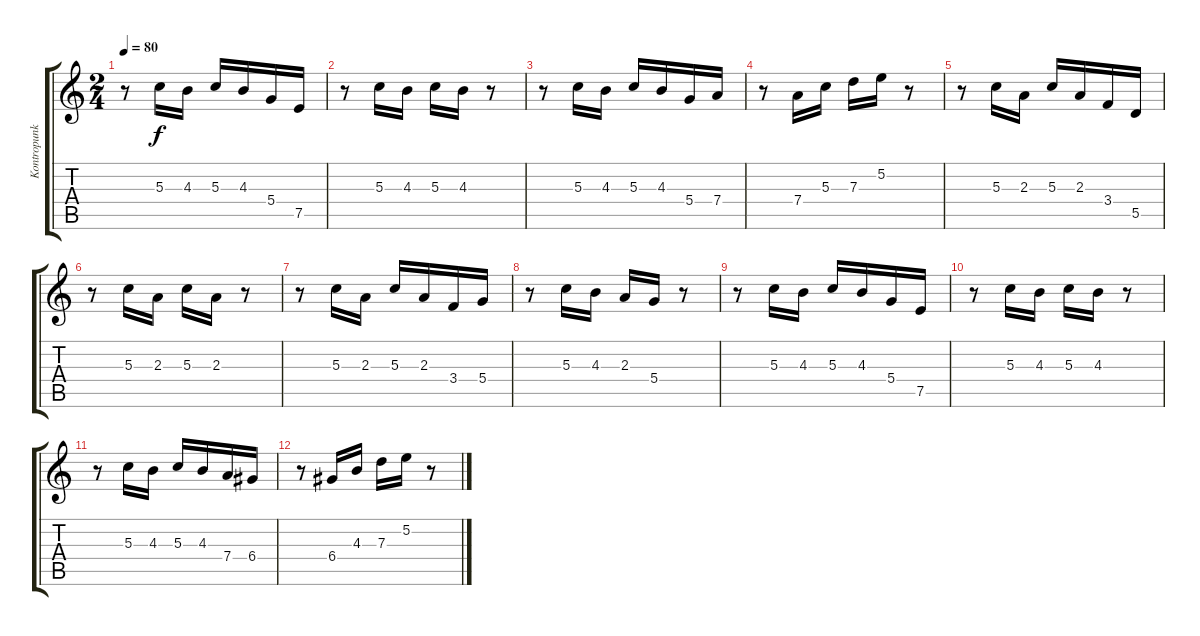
\track ("Kontropunkt" "Kontropunk") {instrument banjo}
\staff {score tabs}
\tuning (E4 B3 G3 D3 A2 E2) {hide}
\displaytranspose 12
\ts (2 4)
\tempo 80
\clef g2
\ks aminor
r.8{dy f} 5.3.16 4.3.16 5.3.16 4.3.16 5.4.16 7.5.16 |
r.8 5.3.16 4.3.16 5.3.16 4.3.16 r.8 |
r.8 5.3.16 4.3.16 5.3.16 4.3.16 5.4.16 7.4.16 |
r.8 7.4.16 5.3.16 7.3.16 5.2.16 r.8 |
r.8 5.3.16 2.3.16 5.3.16 2.3.16 3.4.16 5.5.16 |
r.8 5.3.16 2.3.16 5.3.16 2.3.16 r.8 |
r.8 5.3.16 2.3.16 5.3.16 2.3.16 3.4.16 5.4.16 |
r.8 5.3.16 4.3.16 2.3.16 5.4.16 r.8 |
r.8 5.3.16 4.3.16 5.3.16 4.3.16 5.4.16 7.5.16 |
r.8 5.3.16 4.3.16 5.3.16 4.3.16 r.8 |
r.8 5.3.16 4.3.16 5.3.16 4.3.16 7.4.16 6.4.16 |
r.8 6.4.16 4.3.16 7.3.16 5.2.16 r.8
